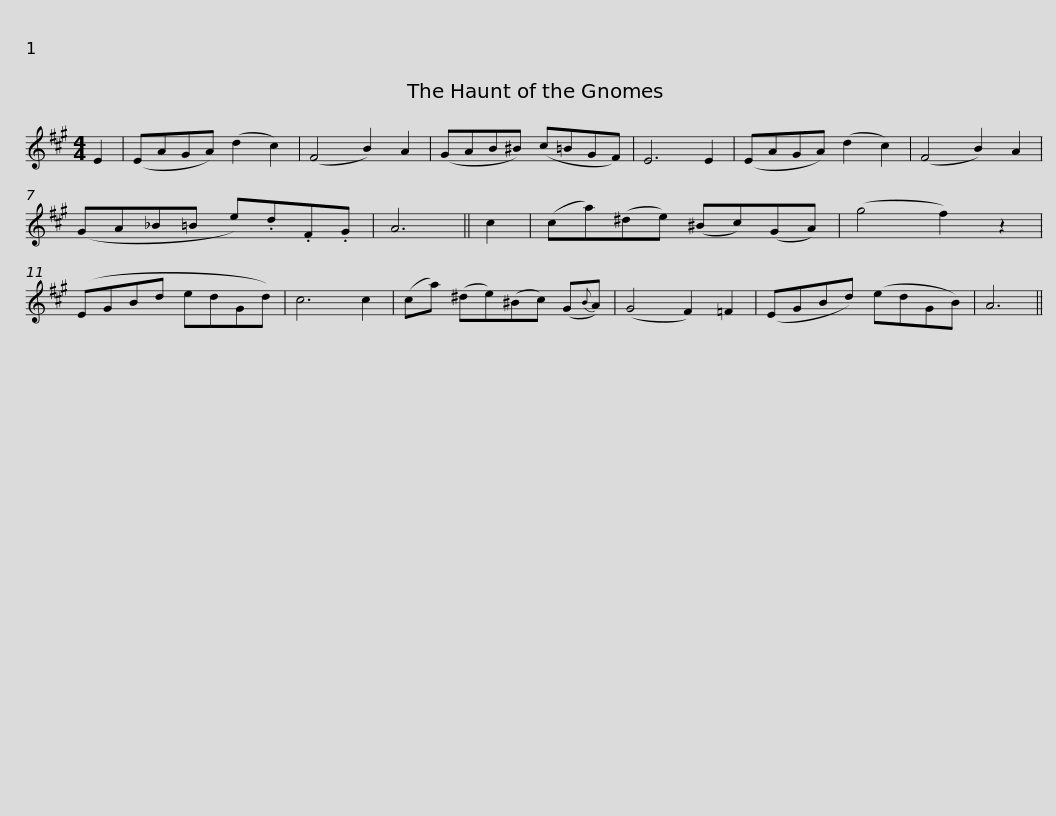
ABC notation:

X:1
L:1/8
M:4/4
I:linebreak $
K:A
V:1 treble
V:1
 E2 | (EAGA) (d2 c2) | (F4 B2) A2 | (GAB^B) (c=BGF) | E6 E2 | %5
 (EAGA) (d2 c2) | (F4 B2) A2 | (GA_B=B e).d.F.G |$ A6 || c2 | %10
 (ca)(^de) (^Bc)(GA) | (g4 f2) z2 | (EGBd edGd) | c6 c2 | (ca) (^de)(^Bc) (G{B}A) | %15
 (G4 F2) =F2 |$ (EGBd) (edGB) | A6 || %18
